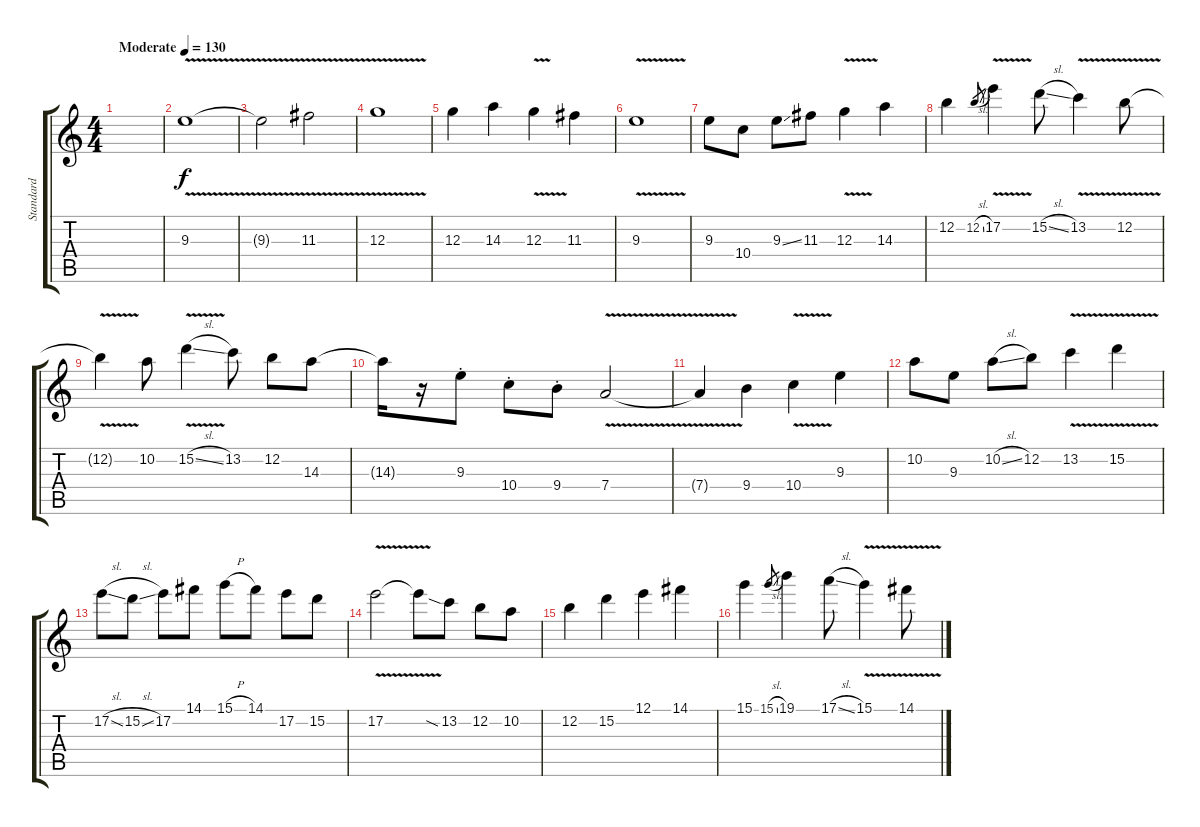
\track ("Standard" "Standard") {mute instrument distortionguitar}
\staff {score tabs}
\tuning (E4 B3 G3 D3 A2 E2) {hide}
\ts (4 4)
\tempo (130 "Moderate")
\clef g2
\ks c
|
9.3{v}.1 |
9.3{t}.2 11.3{v}.2 |
12.3{v}.1 |
12.3.4 14.3.4 12.3{v}.4 11.3.4 |
9.3{v}.1 |
9.3.8 10.4.8 9.3{ss}.8 11.3.8 12.3{v}.4 14.3.4 |
12.2.4 12.2{sl}.8{gr} 17.2{v}.4 15.2{sl}.8 13.2{v}.4 12.2{v}.8 |
12.2{t}.4 10.2.8 15.2{v sl}.4 13.2.8 12.2.8 14.3.8 |
14.3{t}.16 r.16 9.3{st}.8 10.4{st}.8 9.4{st}.8 7.4{v}.2 |
7.4{t}.4 9.4.4 10.4{v}.4 9.3.4 |
10.2.8 9.3.8 10.2{sl}.8 12.2.8 13.2{v}.4 15.2{v}.4 |
17.2{sl}.8 15.2{sl}.8 17.2.8 14.1.8 15.1{h}.8 14.1.8 17.2.8 15.2.8 |
17.2{v}.2 17.2{t}.8 13.2{sia}.8 12.2.8 10.2.8 |
12.2.4 15.2.4 12.1.4 14.1.4 |
15.1.4 15.1{sl}.8{gr} 19.1.4 17.1{sl}.8 15.1{v}.4 14.1{v}.8
